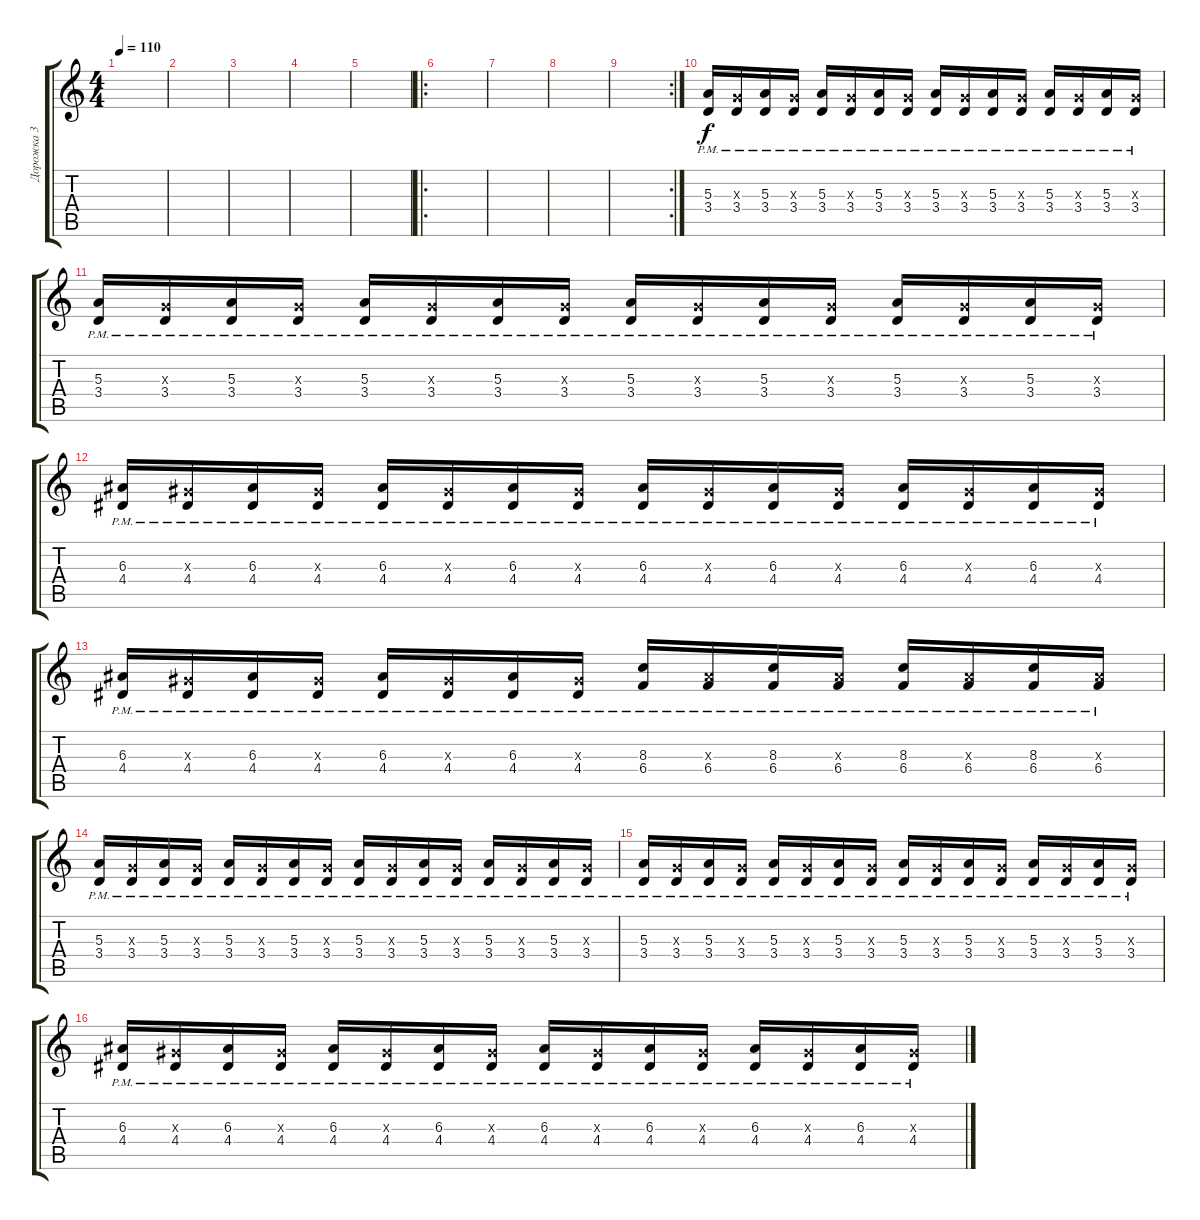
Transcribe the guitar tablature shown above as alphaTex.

\track ("Дорожка 3" "Дорожка 3") {instrument electricguitarmuted}
\staff {score tabs}
\tuning (Db4 Ab3 E3 B2 Gb2 B1) {hide}
\ts (4 4)
\tempo 110
\clef g2
\ks c
|
|
|
|
|
\ro
|
|
|
\rc 2
|
(5.3{pm} 3.4{pm}).16 (3.3{x} 3.4{pm}).16 (5.3{pm} 3.4{pm}).16 (3.3{x} 3.4{pm}).16 (5.3{pm} 3.4{pm}).16 (3.3{x} 3.4{pm}).16 (5.3{pm} 3.4{pm}).16 (3.3{x} 3.4{pm}).16 (5.3{pm} 3.4{pm}).16 (3.3{x} 3.4{pm}).16 (5.3{pm} 3.4{pm}).16 (3.3{x} 3.4{pm}).16 (5.3{pm} 3.4{pm}).16 (3.3{x} 3.4{pm}).16 (5.3{pm} 3.4{pm}).16 (3.3{x} 3.4{pm}).16 |
(5.3{pm} 3.4{pm}).16 (3.3{x} 3.4{pm}).16 (5.3{pm} 3.4{pm}).16 (3.3{x} 3.4{pm}).16 (5.3{pm} 3.4{pm}).16 (3.3{x} 3.4{pm}).16 (5.3{pm} 3.4{pm}).16 (3.3{x} 3.4{pm}).16 (5.3{pm} 3.4{pm}).16 (3.3{x} 3.4{pm}).16 (5.3{pm} 3.4{pm}).16 (3.3{x} 3.4{pm}).16 (5.3{pm} 3.4{pm}).16 (3.3{x} 3.4{pm}).16 (5.3{pm} 3.4{pm}).16 (3.3{x} 3.4{pm}).16 |
(6.3{pm} 4.4{pm}).16 (4.3{x} 4.4{pm}).16 (6.3{pm} 4.4{pm}).16 (4.3{x} 4.4{pm}).16 (6.3{pm} 4.4{pm}).16 (4.3{x} 4.4{pm}).16 (6.3{pm} 4.4{pm}).16 (4.3{x} 4.4{pm}).16 (6.3{pm} 4.4{pm}).16 (4.3{x} 4.4{pm}).16 (6.3{pm} 4.4{pm}).16 (4.3{x} 4.4{pm}).16 (6.3{pm} 4.4{pm}).16 (4.3{x} 4.4{pm}).16 (6.3{pm} 4.4{pm}).16 (4.3{x} 4.4{pm}).16 |
(6.3{pm} 4.4{pm}).16 (4.3{x} 4.4{pm}).16 (6.3{pm} 4.4{pm}).16 (4.3{x} 4.4{pm}).16 (6.3{pm} 4.4{pm}).16 (4.3{x} 4.4{pm}).16 (6.3{pm} 4.4{pm}).16 (4.3{x} 4.4{pm}).16 (8.3{pm} 6.4{pm}).16 (6.3{x} 6.4{pm}).16 (8.3{pm} 6.4{pm}).16 (6.3{x} 6.4{pm}).16 (8.3{pm} 6.4{pm}).16 (6.3{x} 6.4{pm}).16 (8.3{pm} 6.4{pm}).16 (6.3{x} 6.4{pm}).16 |
(5.3{pm} 3.4{pm}).16 (3.3{x} 3.4{pm}).16 (5.3{pm} 3.4{pm}).16 (3.3{x} 3.4{pm}).16 (5.3{pm} 3.4{pm}).16 (3.3{x} 3.4{pm}).16 (5.3{pm} 3.4{pm}).16 (3.3{x} 3.4{pm}).16 (5.3{pm} 3.4{pm}).16 (3.3{x} 3.4{pm}).16 (5.3{pm} 3.4{pm}).16 (3.3{x} 3.4{pm}).16 (5.3{pm} 3.4{pm}).16 (3.3{x} 3.4{pm}).16 (5.3{pm} 3.4{pm}).16 (3.3{x} 3.4{pm}).16 |
(5.3{pm} 3.4{pm}).16 (3.3{x} 3.4{pm}).16 (5.3{pm} 3.4{pm}).16 (3.3{x} 3.4{pm}).16 (5.3{pm} 3.4{pm}).16 (3.3{x} 3.4{pm}).16 (5.3{pm} 3.4{pm}).16 (3.3{x} 3.4{pm}).16 (5.3{pm} 3.4{pm}).16 (3.3{x} 3.4{pm}).16 (5.3{pm} 3.4{pm}).16 (3.3{x} 3.4{pm}).16 (5.3{pm} 3.4{pm}).16 (3.3{x} 3.4{pm}).16 (5.3{pm} 3.4{pm}).16 (3.3{x} 3.4{pm}).16 |
(6.3{pm} 4.4{pm}).16 (4.3{x} 4.4{pm}).16 (6.3{pm} 4.4{pm}).16 (4.3{x} 4.4{pm}).16 (6.3{pm} 4.4{pm}).16 (4.3{x} 4.4{pm}).16 (6.3{pm} 4.4{pm}).16 (4.3{x} 4.4{pm}).16 (6.3{pm} 4.4{pm}).16 (4.3{x} 4.4{pm}).16 (6.3{pm} 4.4{pm}).16 (4.3{x} 4.4{pm}).16 (6.3{pm} 4.4{pm}).16 (4.3{x} 4.4{pm}).16 (6.3{pm} 4.4{pm}).16 (4.3{x} 4.4{pm}).16
